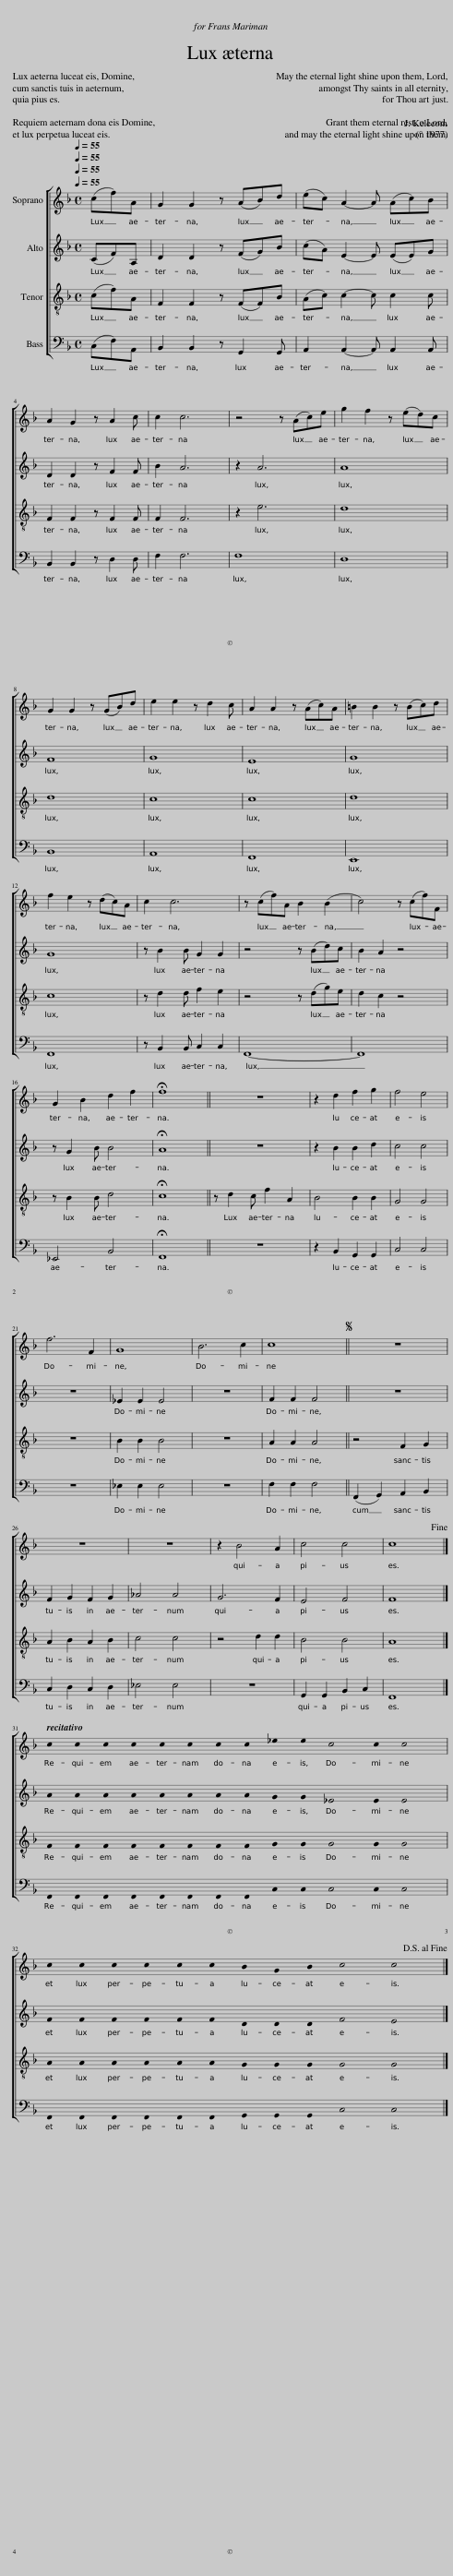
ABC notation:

X:1
%%score [ 1 2 3 4 ]
L:1/8
Q:1/4=55
M:4/4
I:linebreak $
K:F
U:s=!stemless!
V:1 treble
V:2 treble
V:3 treble-8
V:4 bass
V:1
 (cf)A | G2 G2 z (AB)d | (ec) A2- A (Ac)B |$ A2 G2 z A2 c | c2 c6 | %5
 z4 z (Ac)e | g2 f2 z (ed)c |$ G2 G2 z (GB)d | e2 e2 z d2 c | A2 A2 z (Ac)A | %10
 =B2 B2 z (Bc)d |$ f2 e2 z (dc)A | c2 c6 | z (cf)A B2 (B2 | c4) z (cf)F |$ %15
 G2 B2 d2 f2 | !fermata!f8 || z8 | z2 d2 f2 g2 | f4 e4 |$ %20
 f6 F2 | G8 | B6 c2 | c8 ||S z8 |$ %25
 z8 | z8 | z2 B4 A2 | c4 c4 | c8!fine! |]$ %30
[Q:1/4=100] sc2 sc2 sc2 sc2 sc2 sc2 sc2 sc2 s_e2 se2 sc4 sc2 sc4 |$ sc2 sc2 sc2 sc2 sc2 sc2 sB2 sG2 sB2 sc4 sc4!D.S.! |] %32
V:2
 (CF)A, | D2 D2 z (FG)B | (cA) E2- E (EE)G |$ D2 D2 z F2 F | B2 A6 | %5
 z2 A6 | A8 |$ F8 | G8 | E8 | %10
 G8 |$ G8 | z B2 B G2 G2 | z4 z (Bd)c | B2 A2 z4 |$ %15
 z G2 B B4 | !fermata!A8 || z8 | z2 B2 B2 d2 | c4 c4 |$ %20
 z8 | _E2 E2 E4 | z8 | F2 F2 F4 || z8 |$ %25
 F2 G2 F2 G2 | _A4 A4 | G6 F2 | E4 F4 | F8 |]$ %30
 sA2 sA2 sA2 sA2 sA2 sA2 sA2 sA2 sG2 sG2 s_E4 sE2 sE4 |$ sF2 sF2 sF2 sF2 sF2 sF2 sD2 sD2 sD2 sF4 sE4 |] %32
V:3
 (cf)A | F2 F2 z (FF)B | (Ac) c2- c c2 c |$ F2 F2 z F2 F | F2 F6 | %5
 z2 e6 | d8 |$ d8 | c8 | c8 | %10
 d8 |$ c8 | z d2 d f2 e2 | z4 z (dg)e | d2 c2 z4 |$ %15
 z B2 B d4 | !fermata!c8 || z d2 c f2 A2 | B4 B2 B2 | G4 G4 |$ %20
 z8 | B2 B2 B4 | z8 | A2 A2 A4 || z4 F2 G2 |$ %25
 A2 B2 A2 B2 | c4 c4 | z4 d2 d2 | B4 B4 | A8 |]$ %30
 sF2 sF2 sF2 sF2 sF2 sF2 sF2 sF2 sG2 sG2 sG4 sG2 sG4 |$ sA2 sA2 sA2 sA2 sA2 sA2 sG2 sG2 sG2 sG4 sG4 |] %32
V:4
 (C,F,)A,, | B,,2 B,,2 z G,,2 G,, | A,,2 A,,2- A,, A,,2 A,, |$ B,,2 B,,2 z D,2 D, | F,2 F,6 | %5
 F,8 | D,8 |$ B,,8 | A,,8 | F,,8 | %10
 E,,8 |$ F,,8 | z B,,2 B,, C,2 C,2 | F,,8- | F,,8 |$ %15
 _E,,4 B,,4 | !fermata!F,,8 || z8 | z2 B,,2 G,,2 G,,2 | C,4 C,4 |$ %20
 z8 | _E,2 E,2 E,4 | z8 | F,2 F,2 F,4 || (F,,2 G,,2) A,,2 B,,2 |$ %25
 C,2 D,2 C,2 D,2 | _E,4 E,4 | z8 | G,,2 G,,2 B,,2 C,2 | F,,8 |]$ %30
 sF,,2 sF,,2 sF,,2 sF,,2 sF,,2 sF,,2 sF,,2 sF,,2 sC,2 sC,2 sC,4 sC,2 sC,4 |$ sF,,2 sF,,2 sF,,2 sF,,2 sF,,2 sF,,2 sG,,2 sG,,2 sG,,2 sC,4 sC,4 |] %32
